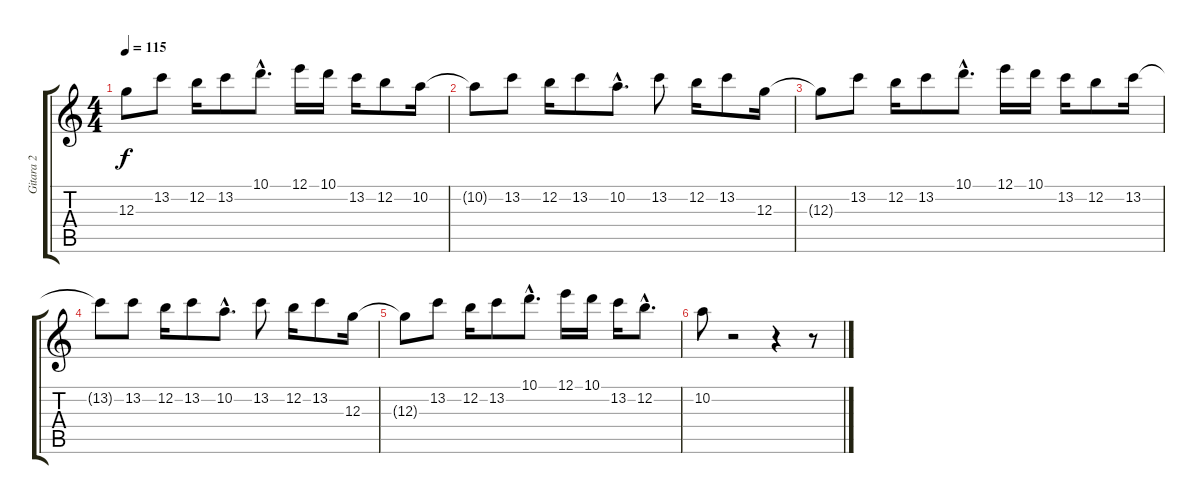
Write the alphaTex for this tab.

\track ("Gitara 2" "Gitara 2") {instrument distortionguitar}
\staff {score tabs}
\tuning (E4 B3 G3 D3 A2 E2) {hide}
\ts (4 4)
\tempo 115
\clef g2
\ks c
12.3{t}.8{dy f} 13.2.8 12.2.16 13.2.8 10.1{hac}.8{d} 12.1.16 10.1.16 13.2.16 12.2.8 10.2.16 |
10.2{t}.8 13.2.8 12.2.16 13.2.8 10.2{hac}.8{d} 13.2.8 12.2.16 13.2.8 12.3.16 |
12.3{t}.8 13.2.8 12.2.16 13.2.8 10.1{hac}.8{d} 12.1.16 10.1.16 13.2.16 12.2.8 13.2.16 |
13.2{t}.8 13.2.8 12.2.16 13.2.8 10.2{hac}.8{d} 13.2.8 12.2.16 13.2.8 12.3.16 |
12.3{t}.8 13.2.8 12.2.16 13.2.8 10.1{hac}.8{d} 12.1.16 10.1.16 13.2.16 12.2{hac}.8{d} |
10.2.8 r.2 r.4 r.8
